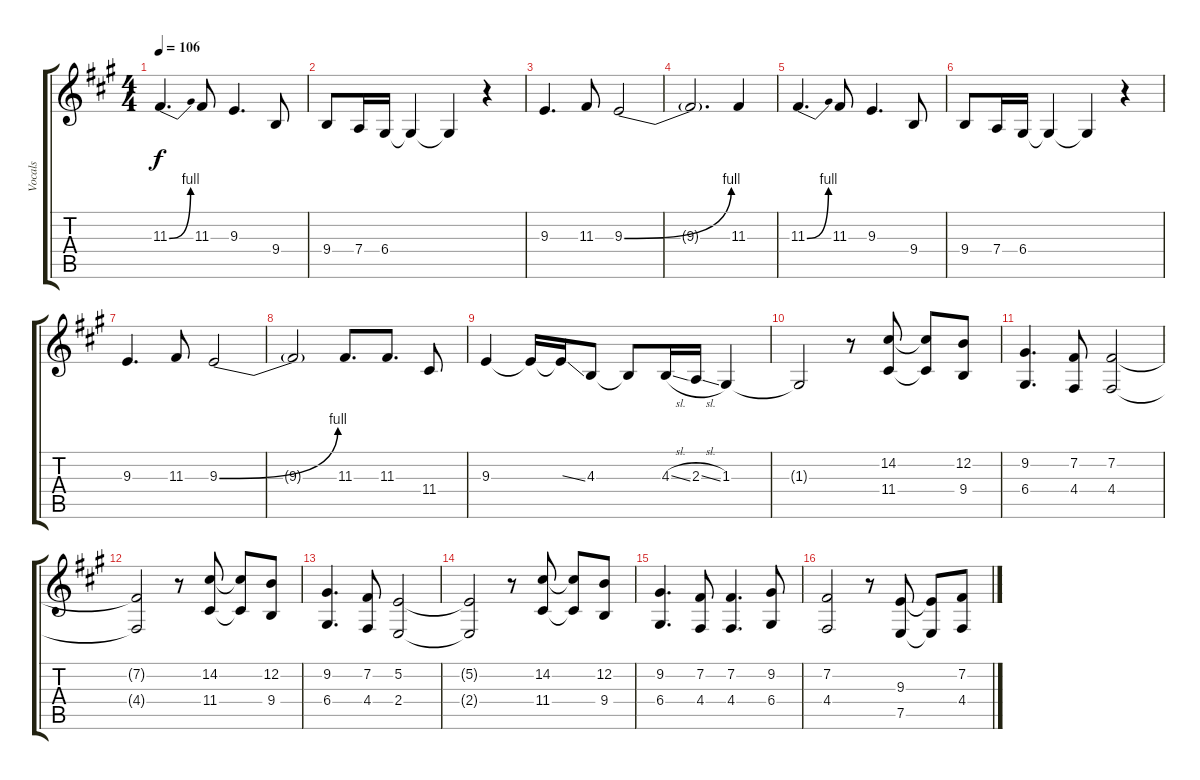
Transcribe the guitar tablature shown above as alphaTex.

\track ("Vocals" "Vocals") {instrument lead3calliope}
\staff {score tabs}
\tuning (E4 B3 G3 D3 A2 E2) {hide}
\ts (4 4)
\tempo 106
\clef g2
\ks f#minor
11.3{be (bend 0 0 60 4)}.4{d dy f} 11.3.8 9.3.4{d} 9.4.8 |
9.4.8 7.4.16 6.4.16 6.4{t}.4 6.4{t}.4 r.4 |
9.3.4{d} 11.3.8 9.3{be (bend 0 0 60 4)}.2 |
9.3{t}.2{d} 11.3.4 |
11.3{be (bend 0 0 60 4)}.4{d} 11.3.8 9.3.4{d} 9.4.8 |
9.4.8 7.4.16 6.4.16 6.4{t}.4 6.4{t}.4 r.4 |
9.3.4{d} 11.3.8 9.3{be (bend 0 0 60 4)}.2 |
9.3{t}.2 11.3.8{d} 11.3.8{d} 11.4.8 |
9.3.4 9.3{t}.16 9.3{ss t}.16 4.3.8 4.3{t}.8 4.3{sl}.16 2.3{sl}.16 1.3.4 |
1.3{t}.2 r.8 (14.2 11.4).8 (14.2{t} 11.4{t}).8 (12.2 9.4).8 |
(9.2 6.4).4{d} (7.2 4.4).8 (7.2 4.4).2 |
(7.2{t} 4.4{t}).2 r.8 (14.2 11.4).8 (14.2{t} 11.4{t}).8 (12.2 9.4).8 |
(9.2 6.4).4{d} (7.2 4.4).8 (5.2 2.4).2 |
(5.2{t} 2.4{t}).2 r.8 (14.2 11.4).8 (14.2{t} 11.4{t}).8 (12.2 9.4).8 |
(9.2 6.4).4{d} (7.2 4.4).8 (7.2 4.4).4{d} (9.2 6.4).8 |
(7.2 4.4).2 r.8 (9.3 7.5).8 (9.3{t} 7.5{t}).8 (7.2 4.4).8
